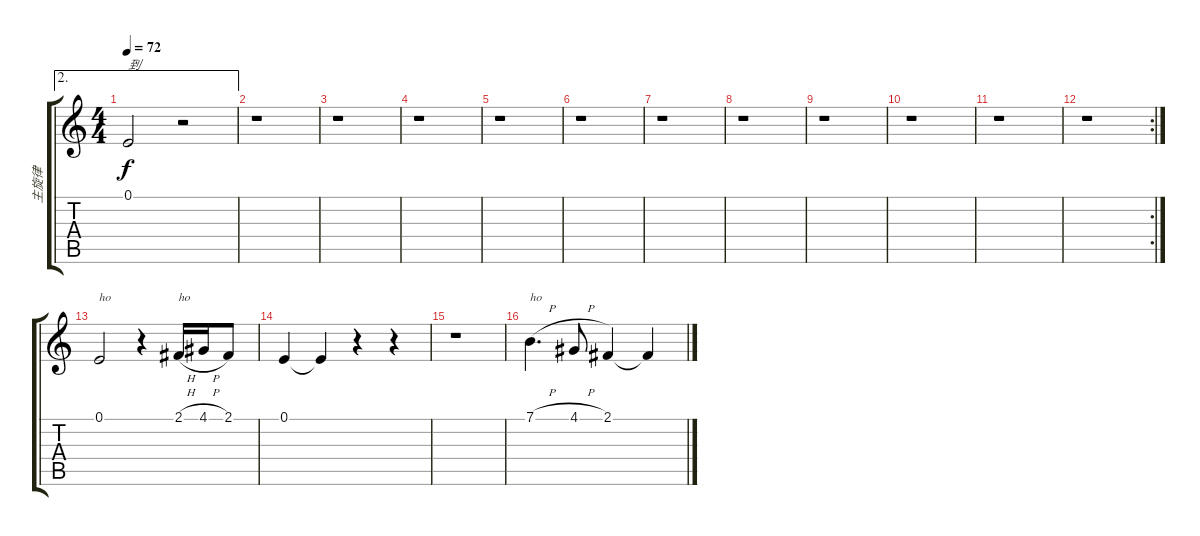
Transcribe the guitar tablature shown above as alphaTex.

\track ("主旋律" "主旋律") {instrument synthstrings1}
\staff {score tabs}
\tuning (E4 B3 G3 D3 A2 E2) {hide}
\ae 2
\ts (4 4)
\tempo 72
\clef g2
\ks c
0.1.2{txt "到" dy f} r.2 |
r.1 |
r.1 |
r.1 |
r.1 |
r.1 |
r.1 |
r.1 |
r.1 |
r.1 |
r.1 |
\rc 2
r.1 |
0.1.2{txt "ho"} r.4{instrument choiraahs} 2.1{h}.16{txt "ho" volume 12} 4.1{h}.16 2.1.8{volume 6} |
0.1.4 0.1{t}.4 r.4 r.4 |
r.1 |
7.1{h}.4{d txt "ho" volume 2} 4.1{h}.8 2.1.4 2.1{t}.4
